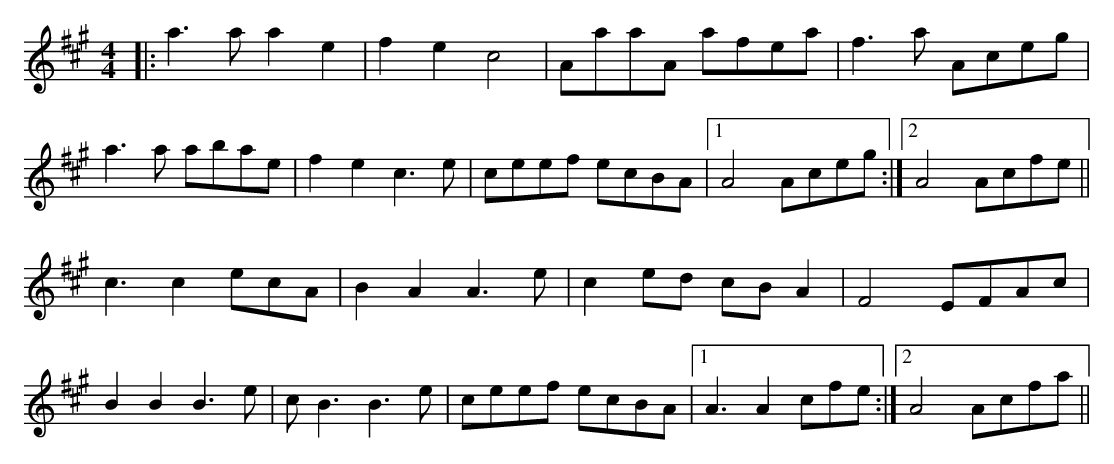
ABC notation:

X:1
M:4/4
K:A
|:a3a a2e2|f2e2 c4|AaaA afea|f3a Aceg|
a3a abae|f2e2 c3e|ceef ecBA|1 A4 Aceg:|2 A4 Acfe||
c3 c2ecA|B2A2 A3e|c2ed cBA2|F4 EFAc|
B2B2 B3e|cB3 B3e|ceef ecBA|1 A3 A2 cfe:|2 A4 Acfa||
